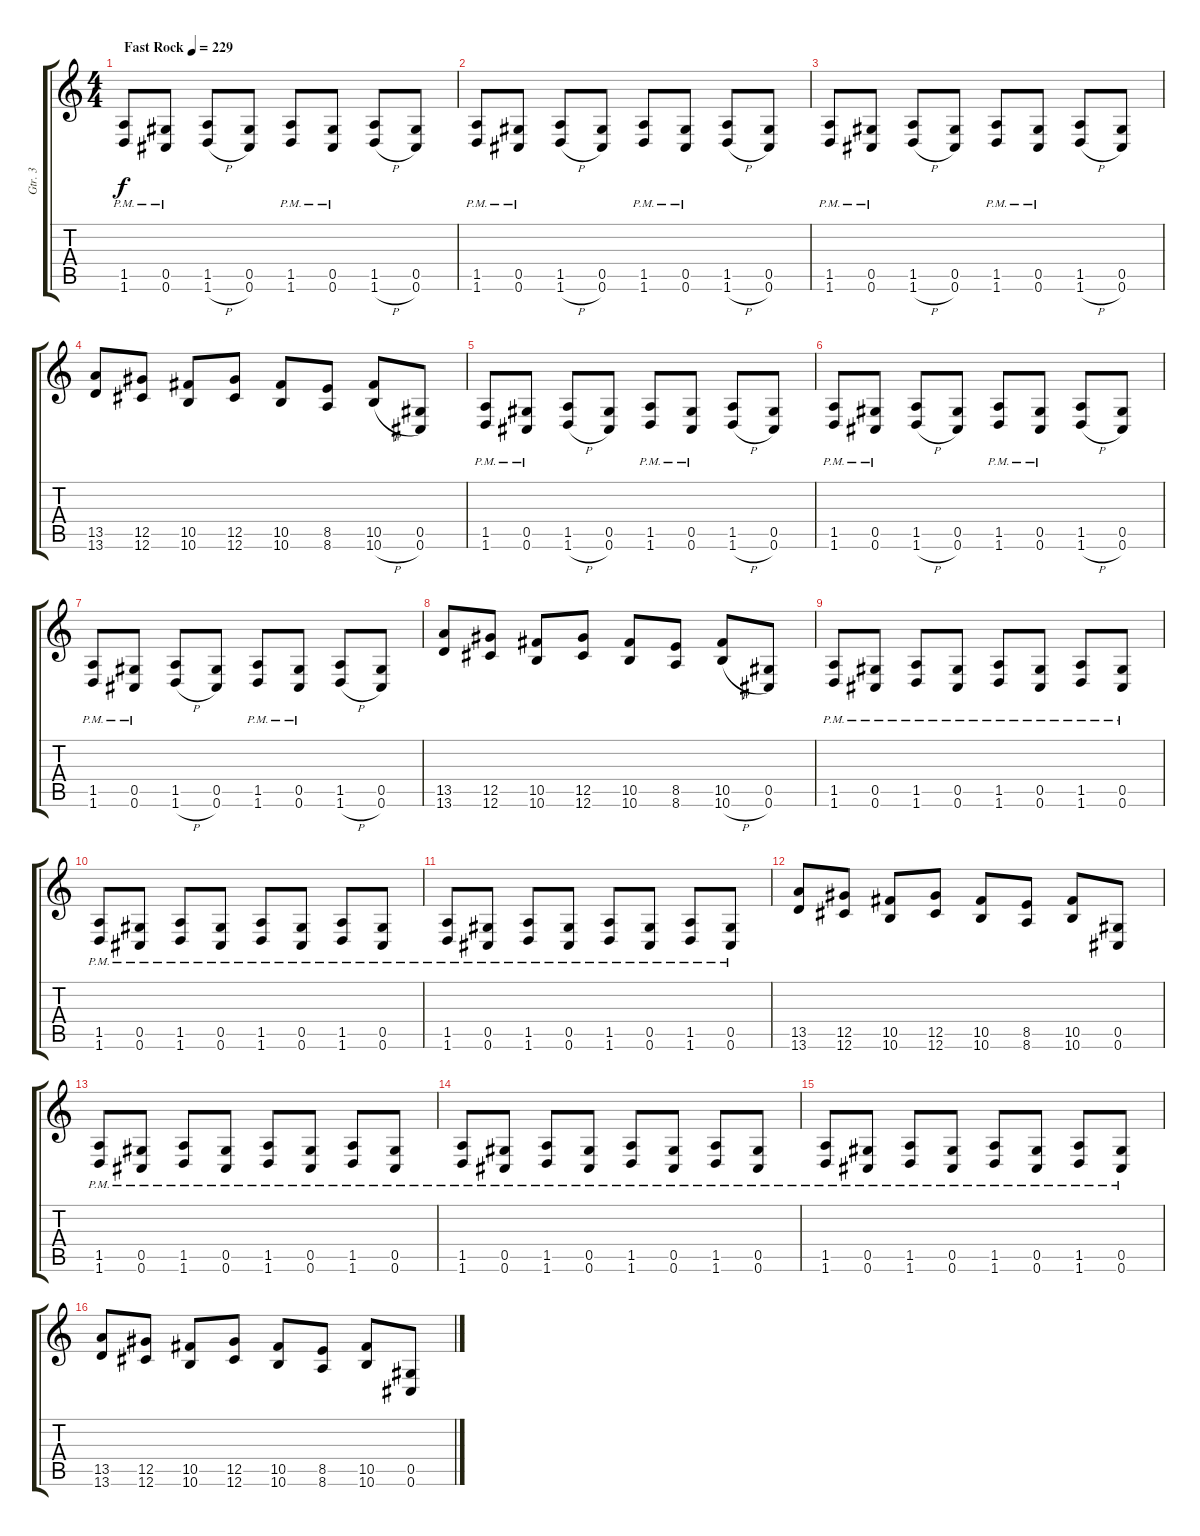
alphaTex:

\track ("Gtr. 3" "Gtr. 3") {instrument electricbasspick}
\staff {score tabs}
\tuning (Eb4 Bb3 Gb3 Db3 Ab2 Db2) {hide}
\ts (4 4)
\tempo (229 "Fast Rock")
\clef g2
\ks c
(1.5{pm} 1.6{pm}).8{dy f instrument electricbasspick} (0.5{pm} 0.6{pm}).8 (1.5 1.6{h}).8 (0.5 0.6).8 (1.5{pm} 1.6{pm}).8 (0.5{pm} 0.6{pm}).8 (1.5 1.6{h}).8 (0.5 0.6).8 |
(1.5{pm} 1.6{pm}).8 (0.5{pm} 0.6{pm}).8 (1.5 1.6{h}).8 (0.5 0.6).8 (1.5{pm} 1.6{pm}).8 (0.5{pm} 0.6{pm}).8 (1.5 1.6{h}).8 (0.5 0.6).8 |
(1.5{pm} 1.6{pm}).8 (0.5{pm} 0.6{pm}).8 (1.5 1.6{h}).8 (0.5 0.6).8 (1.5{pm} 1.6{pm}).8 (0.5{pm} 0.6{pm}).8 (1.5 1.6{h}).8 (0.5 0.6).8 |
(13.5 13.6).8 (12.5 12.6).8 (10.5 10.6).8 (12.5 12.6).8 (10.5 10.6).8 (8.5 8.6).8 (10.5 10.6{h}).8 (0.5 0.6).8 |
(1.5{pm} 1.6{pm}).8 (0.5{pm} 0.6{pm}).8 (1.5 1.6{h}).8 (0.5 0.6).8 (1.5{pm} 1.6{pm}).8 (0.5{pm} 0.6{pm}).8 (1.5 1.6{h}).8 (0.5 0.6).8 |
(1.5{pm} 1.6{pm}).8 (0.5{pm} 0.6{pm}).8 (1.5 1.6{h}).8 (0.5 0.6).8 (1.5{pm} 1.6{pm}).8 (0.5{pm} 0.6{pm}).8 (1.5 1.6{h}).8 (0.5 0.6).8 |
(1.5{pm} 1.6{pm}).8 (0.5{pm} 0.6{pm}).8 (1.5 1.6{h}).8 (0.5 0.6).8 (1.5{pm} 1.6{pm}).8 (0.5{pm} 0.6{pm}).8 (1.5 1.6{h}).8 (0.5 0.6).8 |
(13.5 13.6).8 (12.5 12.6).8 (10.5 10.6).8 (12.5 12.6).8 (10.5 10.6).8 (8.5 8.6).8 (10.5 10.6{h}).8 (0.5 0.6).8 |
(1.5{pm} 1.6{pm}).8 (0.5{pm} 0.6{pm}).8 (1.5{pm} 1.6{pm}).8 (0.5{pm} 0.6{pm}).8 (1.5{pm} 1.6{pm}).8 (0.5{pm} 0.6{pm}).8 (1.5{pm} 1.6{pm}).8 (0.5{pm} 0.6{pm}).8 |
(1.5{pm} 1.6{pm}).8 (0.5{pm} 0.6{pm}).8 (1.5{pm} 1.6{pm}).8 (0.5{pm} 0.6{pm}).8 (1.5{pm} 1.6{pm}).8 (0.5{pm} 0.6{pm}).8 (1.5{pm} 1.6{pm}).8 (0.5{pm} 0.6{pm}).8 |
(1.5{pm} 1.6{pm}).8 (0.5{pm} 0.6{pm}).8 (1.5{pm} 1.6{pm}).8 (0.5{pm} 0.6{pm}).8 (1.5{pm} 1.6{pm}).8 (0.5{pm} 0.6{pm}).8 (1.5{pm} 1.6{pm}).8 (0.5{pm} 0.6{pm}).8 |
(13.5 13.6).8 (12.5 12.6).8 (10.5 10.6).8 (12.5 12.6).8 (10.5 10.6).8 (8.5 8.6).8 (10.5 10.6).8 (0.5 0.6).8 |
(1.5{pm} 1.6{pm}).8 (0.5{pm} 0.6{pm}).8 (1.5{pm} 1.6{pm}).8 (0.5{pm} 0.6{pm}).8 (1.5{pm} 1.6{pm}).8 (0.5{pm} 0.6{pm}).8 (1.5{pm} 1.6{pm}).8 (0.5{pm} 0.6{pm}).8 |
(1.5{pm} 1.6{pm}).8 (0.5{pm} 0.6{pm}).8 (1.5{pm} 1.6{pm}).8 (0.5{pm} 0.6{pm}).8 (1.5{pm} 1.6{pm}).8 (0.5{pm} 0.6{pm}).8 (1.5{pm} 1.6{pm}).8 (0.5{pm} 0.6{pm}).8 |
(1.5{pm} 1.6{pm}).8 (0.5{pm} 0.6{pm}).8 (1.5{pm} 1.6{pm}).8 (0.5{pm} 0.6{pm}).8 (1.5{pm} 1.6{pm}).8 (0.5{pm} 0.6{pm}).8 (1.5{pm} 1.6{pm}).8 (0.5{pm} 0.6{pm}).8 |
(13.5 13.6).8 (12.5 12.6).8 (10.5 10.6).8 (12.5 12.6).8 (10.5 10.6).8 (8.5 8.6).8 (10.5 10.6).8 (0.5 0.6).8
